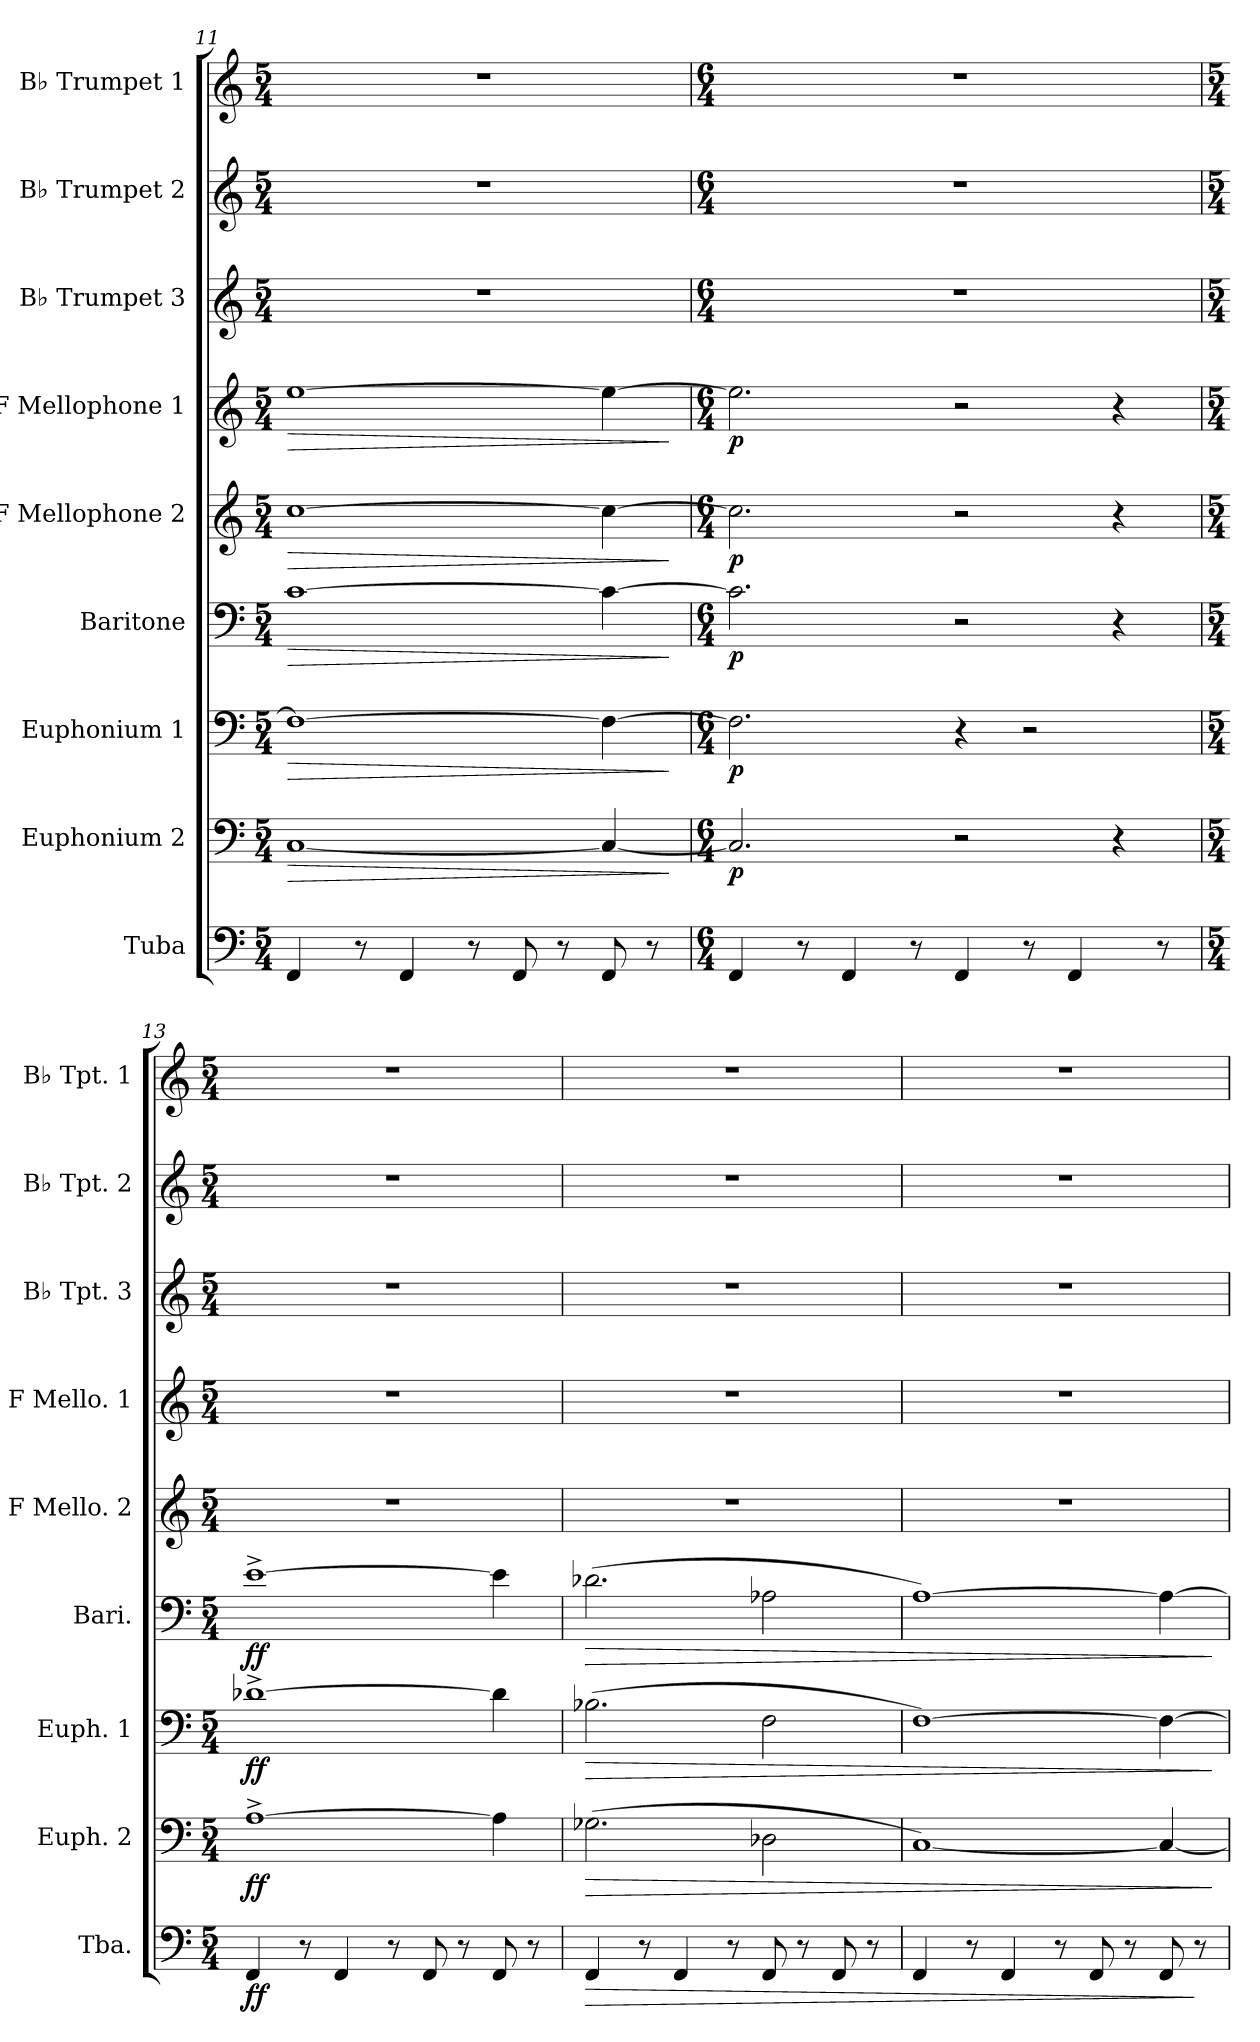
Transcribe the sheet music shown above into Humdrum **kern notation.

**kern	**dynam	**kern	**dynam	**kern	**dynam	**kern	**dynam	**kern	**dynam	**kern	**dynam	**kern	**kern	**kern
*part9	*part9	*part8	*part8	*part7	*part7	*part6	*part6	*part5	*part5	*part4	*part4	*part3	*part2	*part1
*staff9	*staff9	*staff8	*staff8	*staff7	*staff7	*staff6	*staff6	*staff5	*staff5	*staff4	*staff4	*staff3	*staff2	*staff1
*I"Tuba	*	*I"Euphonium 2	*	*I"Euphonium 1	*	*I"Baritone	*	*I"F Mellophone 2	*	*I"F Mellophone 1	*	*I"B♭ Trumpet 3	*I"B♭ Trumpet 2	*I"B♭ Trumpet 1
*I'Tba.	*	*I'Euph. 2	*	*I'Euph. 1	*	*I'Bari.	*	*I'F Mello. 2	*	*I'F Mello. 1	*	*I'B♭ Tpt. 3	*I'B♭ Tpt. 2	*I'B♭ Tpt. 1
*clefF4	*	*clefF4	*	*clefF4	*	*clefF4	*	*clefG2	*	*clefG2	*	*clefG2	*clefG2	*clefG2
*	*	*	*	*	*	*	*	*ITrd4c7	*	*ITrd4c7	*	*ITrd1c2	*ITrd1c2	*ITrd1c2
*k[]	*	*k[]	*	*k[]	*	*k[]	*	*k[b-]	*	*k[b-]	*	*k[b-e-]	*k[b-e-]	*k[b-e-]
*M5/4	*	*M5/4	*	*M5/4	*	*M5/4	*	*M5/4	*	*M5/4	*	*M5/4	*M5/4	*M5/4
=11	=11	=11	=11	=11	=11	=11	=11	=11	=11	=11	=11	=11	=11	=11
!	!	!	!LO:HP:b	!	!LO:HP:b	!	!LO:HP:b	!	!LO:HP:b	!	!LO:HP:b	!	!	!
4FF/	.	[1C	>	1F_	>	[1c	>	[1f	>	[1a	>	4%5r	4%5r	4%5r
8r	.	.	.	.	.	.	.	.	.	.	.	.	.	.
4FF/	.	.	.	.	.	.	.	.	.	.	.	.	.	.
8r	.	.	.	.	.	.	.	.	.	.	.	.	.	.
8FF/	.	.	.	.	.	.	.	.	.	.	.	.	.	.
8r	.	.	.	.	.	.	.	.	.	.	.	.	.	.
8FF/	.	4C/_	.	4F\_	.	4c\_	.	4f\_	.	4a\_	.	.	.	.
8r	.	.	.	.	.	.	.	.	.	.	.	.	.	.
.	.	.	]	.	]	.	]	.	]	.	]	.	.	.
=12	=12	=12	=12	=12	=12	=12	=12	=12	=12	=12	=12	=12	=12	=12
*M6/4	*	*M6/4	*	*M6/4	*	*M6/4	*	*M6/4	*	*M6/4	*	*M6/4	*M6/4	*M6/4
!	!	!	!LO:DY:b	!	!LO:DY:b	!	!LO:DY:b	!	!LO:DY:b	!	!LO:DY:b	!	!	!
4FF/	.	2.C/]	p	2.F\]	p	2.c\]	p	2.f\]	p	2.a\]	p	1.r	1.r	1.r
8r	.	.	.	.	.	.	.	.	.	.	.	.	.	.
4FF/	.	.	.	.	.	.	.	.	.	.	.	.	.	.
8r	.	.	.	.	.	.	.	.	.	.	.	.	.	.
4FF/	.	2r	.	4r	.	2r	.	2r	.	2r	.	.	.	.
8r	.	.	.	2r	.	.	.	.	.	.	.	.	.	.
4FF/	.	.	.	.	.	.	.	.	.	.	.	.	.	.
.	.	4r	.	.	.	4r	.	4r	.	4r	.	.	.	.
8r	.	.	.	.	.	.	.	.	.	.	.	.	.	.
!!LO:PB:g=z
=13	=13	=13	=13	=13	=13	=13	=13	=13	=13	=13	=13	=13	=13	=13
*M5/4	*	*M5/4	*	*M5/4	*	*M5/4	*	*M5/4	*	*M5/4	*	*M5/4	*M5/4	*M5/4
!	!LO:DY:b	!	!LO:DY:b	!	!LO:DY:b	!	!LO:DY:b	!	!	!	!	!	!	!
4FF/	ff	[1A^	ff	[1d-X^	ff	[1e^	ff	4%5r	.	4%5r	.	4%5r	4%5r	4%5r
8r	.	.	.	.	.	.	.	.	.	.	.	.	.	.
4FF/	.	.	.	.	.	.	.	.	.	.	.	.	.	.
8r	.	.	.	.	.	.	.	.	.	.	.	.	.	.
8FF/	.	.	.	.	.	.	.	.	.	.	.	.	.	.
8r	.	.	.	.	.	.	.	.	.	.	.	.	.	.
8FF/	.	4A\]	.	4d-\]	.	4e\]	.	.	.	.	.	.	.	.
8r	.	.	.	.	.	.	.	.	.	.	.	.	.	.
=14	=14	=14	=14	=14	=14	=14	=14	=14	=14	=14	=14	=14	=14	=14
!	!LO:HP:b	!	!LO:HP:b	!	!LO:HP:b	!	!LO:HP:b	!	!	!	!	!	!	!
4FF/	>	(>2.G-X\	>	(>2.B-X\	>	(>2.d-X\	>	4%5r	.	4%5r	.	4%5r	4%5r	4%5r
8r	.	.	.	.	.	.	.	.	.	.	.	.	.	.
4FF/	.	.	.	.	.	.	.	.	.	.	.	.	.	.
8r	.	.	.	.	.	.	.	.	.	.	.	.	.	.
8FF/	.	2D-X\	.	2F\	.	2A-X\	.	.	.	.	.	.	.	.
8r	.	.	.	.	.	.	.	.	.	.	.	.	.	.
8FF/	.	.	.	.	.	.	.	.	.	.	.	.	.	.
8r	.	.	.	.	.	.	.	.	.	.	.	.	.	.
=15	=15	=15	=15	=15	=15	=15	=15	=15	=15	=15	=15	=15	=15	=15
4FF/	.	[1C)	.	[1F)	.	[1A)	.	4%5r	.	4%5r	.	4%5r	4%5r	4%5r
8r	.	.	.	.	.	.	.	.	.	.	.	.	.	.
4FF/	.	.	.	.	.	.	.	.	.	.	.	.	.	.
8r	.	.	.	.	.	.	.	.	.	.	.	.	.	.
8FF/	.	.	.	.	.	.	.	.	.	.	.	.	.	.
8r	.	.	.	.	.	.	.	.	.	.	.	.	.	.
8FF/	.	4C/_	.	4F\_	.	4A\_	.	.	.	.	.	.	.	.
8r	]	.	.	.	.	.	.	.	.	.	.	.	.	.
.	.	.	]	.	]	.	]	.	.	.	.	.	.	.
=	=	=	=	=	=	=	=	=	=	=	=	=	=	=
*-	*-	*-	*-	*-	*-	*-	*-	*-	*-	*-	*-	*-	*-	*-
